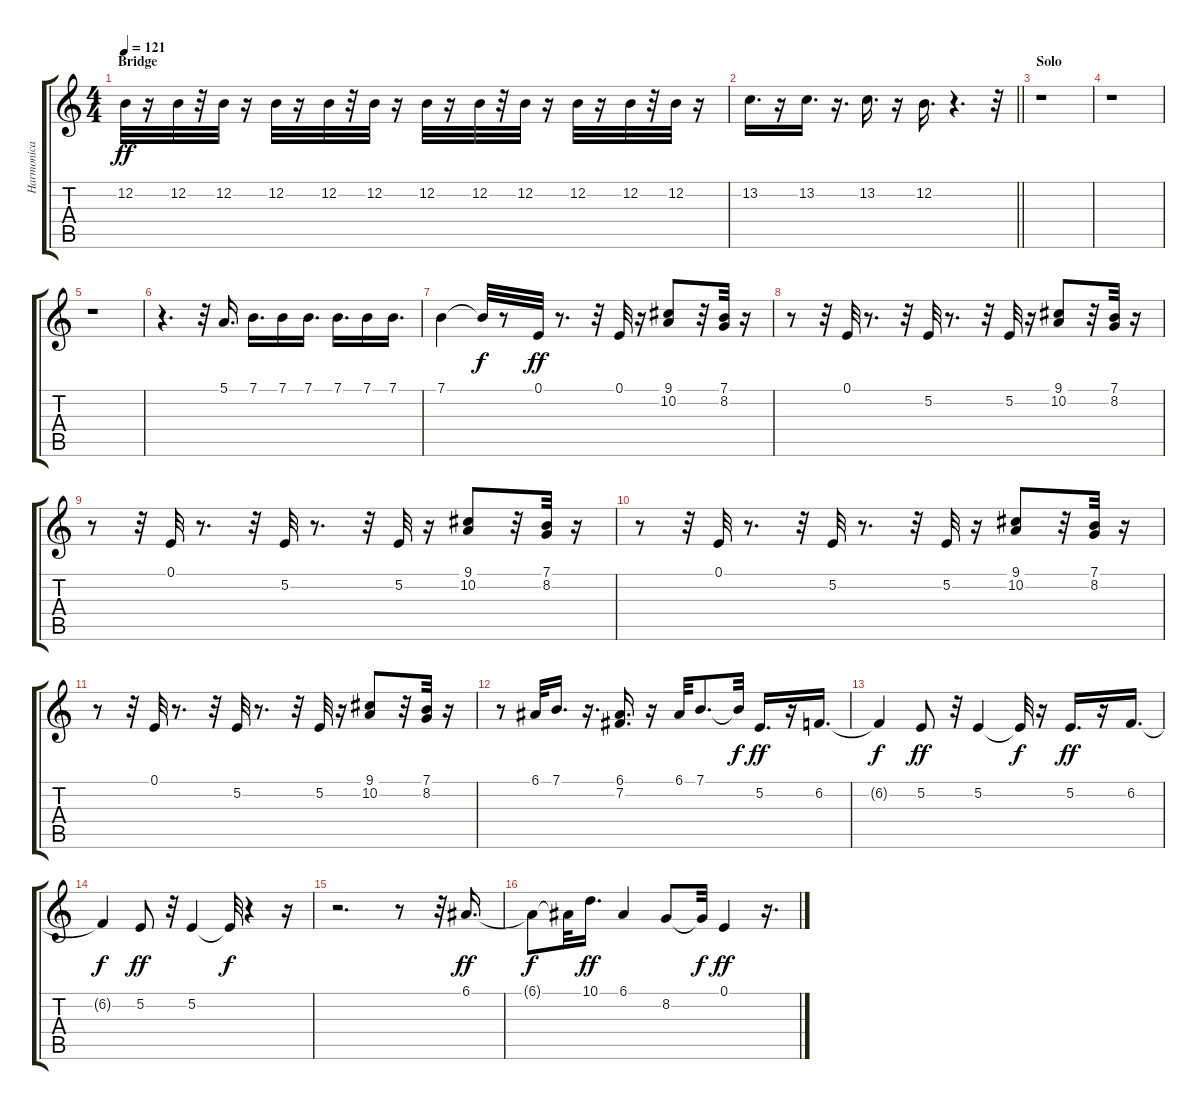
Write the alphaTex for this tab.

\track ("Harmonica (Dbl)" "Harmonica ") {instrument harmonica}
\staff {score tabs}
\tuning (E4 B3 G3 D3 A2 E2) {hide}
\ts (4 4)
\section ("" "Bridge")
\tempo 121
\clef g2
\ks c
12.2.32{dy ff} r.16 12.2.32 r.32 12.2.32 r.16 12.2.32 r.16 12.2.32 r.32 12.2.32 r.16 12.2.32 r.16 12.2.32 r.32 12.2.32 r.16 12.2.32 r.16 12.2.32 r.32 12.2.32 r.16 |
\barLineRight lightlight
13.2.16{d} r.16 13.2.16{d} r.16{d} 13.2.16{d} r.16 12.2.16{d} r.4{d} r.32 |
\section ("" "Solo")
r.1 |
r.1 |
r.1 |
r.4{d} r.32 5.1.16{d volume 14} 7.1.16{d} 7.1.16 7.1.16{d} 7.1.16{d} 7.1.16 7.1.16{d} |
7.1.4 7.1{t}.32{dy f} r.8 0.1.32{dy ff volume 11} r.8{d} r.32 0.1.32 r.16 (9.1 10.2).8 r.32 (7.1 8.2).32 r.16 |
r.8 r.32 0.1.32 r.8{d} r.32 5.2.32 r.8{d} r.32 5.2.32 r.16 (9.1 10.2).8 r.32 (7.1 8.2).32 r.16 |
r.8 r.32 0.1.32 r.8{d} r.32 5.2.32 r.8{d} r.32 5.2.32 r.16 (9.1 10.2).8 r.32 (7.1 8.2).32 r.16 |
r.8 r.32 0.1.32 r.8{d} r.32 5.2.32 r.8{d} r.32 5.2.32 r.16 (9.1 10.2).8 r.32 (7.1 8.2).32 r.16 |
r.8 r.32 0.1.32 r.8{d} r.32 5.2.32 r.8{d} r.32 5.2.32 r.16 (9.1 10.2).8 r.32 (7.1 8.2).32 r.16 |
r.8 6.1.32{volume 14} 7.1.16{d} r.16{d} (6.1 7.2).16{d} r.16 6.1.32 7.1.8{d} 7.1{t}.32{dy f} 5.2.16{d dy ff} r.16 6.2.16{d} |
6.2{t}.4{dy f} 5.2.8{dy ff} r.32 5.2.4 5.2{t}.32{dy f} r.16 5.2.16{d dy ff} r.16 6.2.16{d} |
6.2{t}.4{dy f} 5.2.8{dy ff} r.32 5.2.4 5.2{t}.32{dy f} r.4 r.16 |
r.2{d} r.8 r.32 6.1.16{d dy ff} |
6.1{t}.8{dy f} 6.1{t}.32 10.1.16{d dy ff} 6.1.4 8.2.8 8.2{t}.32{dy f} 0.1.4{dy ff} r.16{d}
